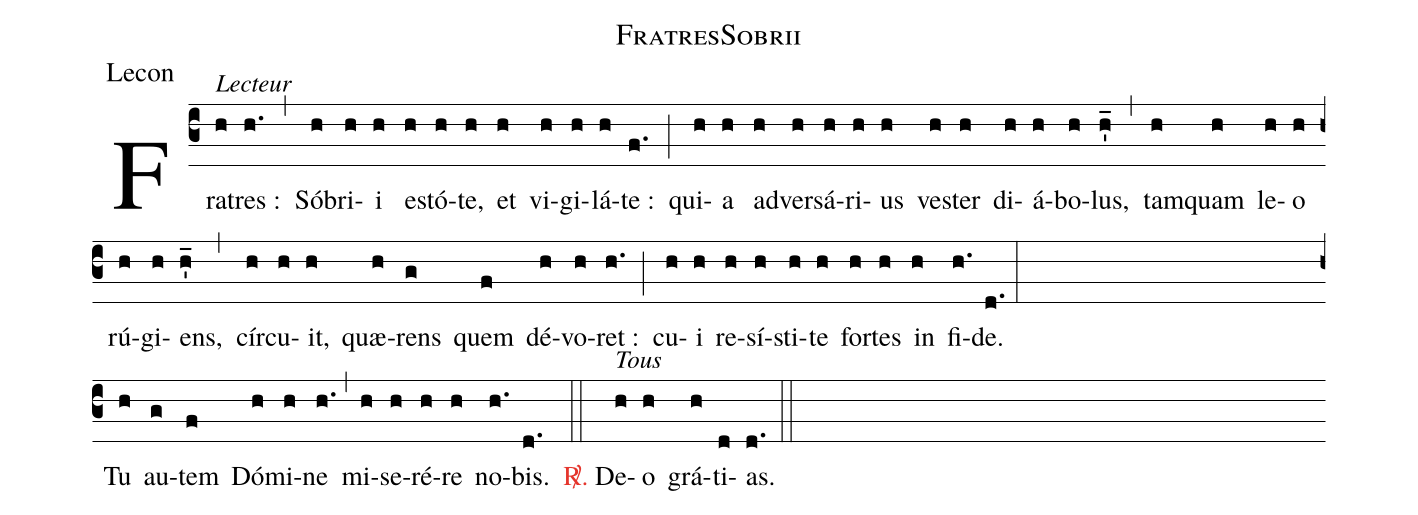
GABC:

name:FratresSobrii;
office-part:Lecon;
%%
(c3) <alt>Lecteur</alt>Fra(h)tres :(h.) (,) Só(h)bri(h)i(h) e(h)stó(h)te,(h) et(h) vi(h)gi(h)lá(h)te :(f.) (;) qui(h)a(h) ad(h)ver(h)sá(h)ri(h)us(h) ve(h)ster(h) di(h)á(h)bo(h)lus,(h'_) (,) tam(h)quam(h) le(h)o(h) rú(h)gi(h)ens,(h'_) (,) cír(h)cu(h)it,(h) quæ(h)rens(g) quem(f) dé(h)vo(h)ret :(h.) (;) cu(h)i(h) re(h)sí(h)sti(h)te(h) for(h)tes(h) in(h) fi-(h.)de.(d.) (:)(Z)
Tu(h) au(g)tem(f) Dó(h)mi(h)ne(h.) (,) mi(h)se(h)ré(h)re(h) no(h.)bis.(d.) (::)
<c><sp>R/</sp>.</c> <alt>Tous</alt>De(h)o(h) grá(h)ti(d)as.(d.) (::)
